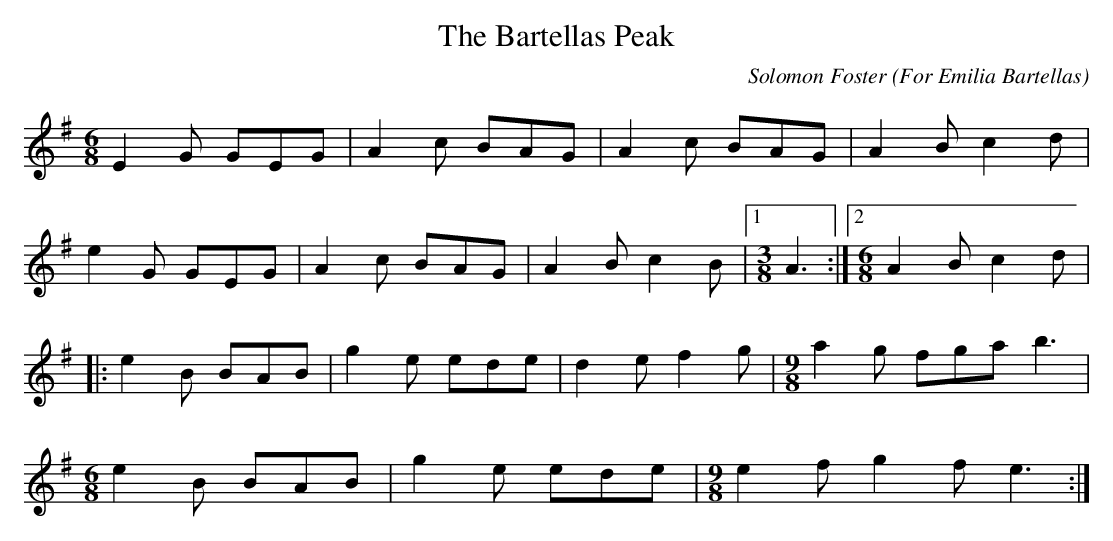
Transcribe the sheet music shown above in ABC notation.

X:1
T:The Bartellas Peak
O:For Emilia Bartellas
M:6/8
L:1/8
C:Solomon Foster
K:Ador
E2G GEG|A2c BAG|A2c BAG|A2B c2d|
e2G GEG|A2c BAG|A2B c2B|[1 [M:3/8] A3:|[2 [M:6/8] A2B c2d|
|:e2B BAB|g2e ede|d2e f2g|[M:9/8] a2g fga b3|
[M:6/8] e2B BAB|g2e ede|[M:9/8] e2f g2f e3:|
